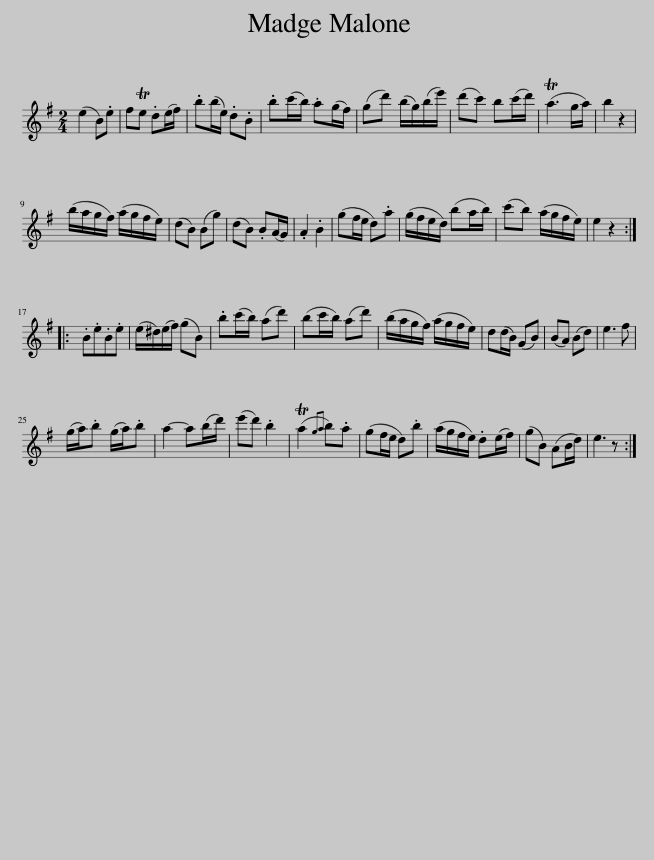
X:1
L:1/8
M:2/4
I:linebreak $
K:Emin
V:1 treble
V:1
 (e2 B).e | fTe .d(e/f/) | .b(b/e/) .d.B | .b(c'/b/) .a(g/f/) | (gd') (b/g/)(b/e'/) | %5
 (d'c') b(c'/d'/) | (Ta3 g/a/) | b2 z2 |$ (b/a/g/f/) (a/g/f/e/) | (dB) (Bg) | %10
 (dB) .B(A/G/) | .A2 .B2 | (gf/e/ d).a | (g/f/e/d/) (ba/b/) | (c'b) (a/g/f/e/) | %15
 e2 z2 ::$ .B.e.B.e | (e/^d/)(e/f/) (gB) | .b(c'/b/) (ad') | (bc'/b/) (ad') | %20
 (b/a/g/f/) (a/g/f/e/) | d(d/B/) (GB) | (BA) (Bd) | e3 f |$ (g/a/).b (g/a/).b | %25
 a2- a(b/d'/) | (e'd') .b2 | (Ta2{ga} b).a | (gf/e/ d).b | (a/g/f/e/) .d(e/f/) | %30
 (gB) (AB/d/) | e3 z :| %32
